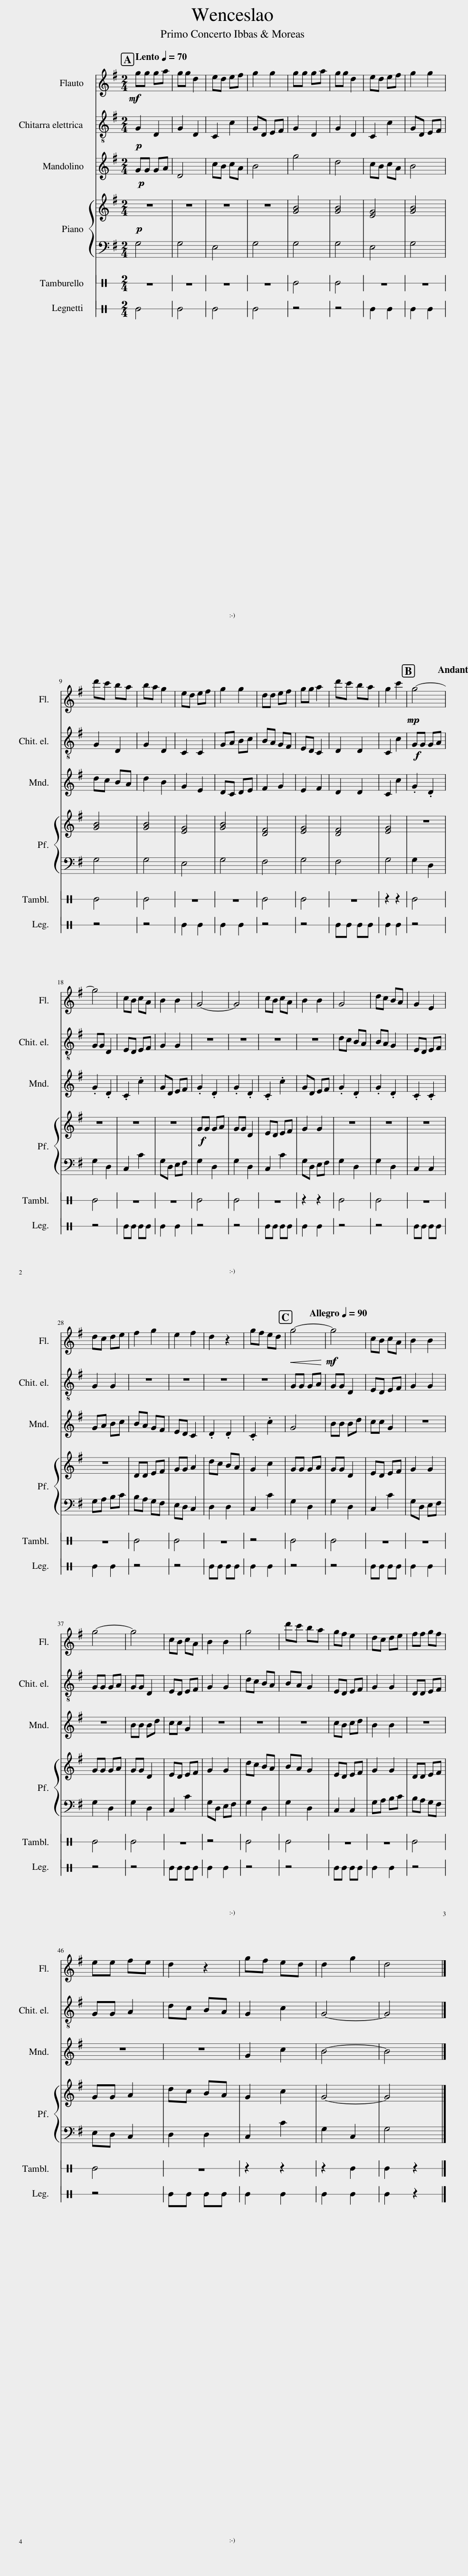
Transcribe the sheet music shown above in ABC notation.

X:1
%%score 1 2 3 { 4 | 5 } 6 7
L:1/8
Q:1/4=70
M:2/4
I:linebreak $
K:G
V:1 treble
V:2 treble-8
V:3 treble
V:4 treble
V:5 bass
V:6 perc stafflines=1
K:none
V:7 perc stafflines=1
K:none
V:1
!mf! gg ga | gg d2 | ed ef | g2 g2 | gg ga | %5
 gg d2 | ed ef | g2 g2 |$ d'c' ba | ba g2 | %10
 ed ef | g2 g2 | dd ef | gg a2 | d'c' ba | %15
 g2 c'2 |!mp![Q:1/4=80] g4- |$ g4 | cB cA | B2 B2 | %20
 G4- | G4 | cB cA | B2 B2 | G4 | %25
 dc BA | G2 E2 |$ dc de | f2 g2 | e2 f2 | %30
 d2 z2 | gf ed |[Q:1/4=90]!<(! g4-!<)! |!mf! g4 | cB cA | %35
 B2 B2 |$ g4- | g4 | cB cA | B2 B2 | %40
 g4 | d'c' ba | gf e2 | dc de | ff gf |$ %45
 ee fe | d2 z2 | gf ed | d2 g2 | d4 |] %50
V:2
!p! G2 D2 | G2 D2 | C2 c2 | GD EF | G2 D2 | %5
 G2 D2 | C2 c2 | GD EF |$ G2 D2 | G2 D2 | %10
 C2 C2 | GA Bc | BA GF | ED C2 | D2 D2 | %15
 C2 c2 |!f! GG GA |$ GG D2 | ED EF | G2 G2 | %20
 z4 | z4 | z4 | z4 | dc BA | %25
 BA G2 | ED EF |$ G2 G2 | z4 | z4 | %30
 z4 | z4 | GG GA | GG D2 | ED EF | %35
 G2 G2 |$ GG GA | GG D2 | ED EF | G2 G2 | %40
 dc BA | BA G2 | ED EF | G2 G2 | DD EF |$ %45
 GG A2 | dc BA | G2 c2 | G4- | G4 |] %50
V:3
!p! GG GA | D4 | cB cA | B4 | g4 | %5
 d4 | cB cA | B4 |$ dc BA | d2 B2 | %10
 G2 E2 | DC DE | F2 G2 | E2 F2 | D2 D2 | %15
 C2 c2 | .G2 .D2 |$ .G2 .D2 | .C2 .c2 | GD EF | %20
 .G2 .D2 | .G2 .D2 | .C2 .c2 | GD EF | .G2 .D2 | %25
 .G2 .D2 | .C2 .C2 |$ GA Bc | BA GF | ED C2 | %30
 .D2 .D2 | .C2 .c2 | G4 | BB Bd | cc G2 | %35
 z4 |$ z4 | BB Bd | cc G2 | z4 | %40
 z4 | z4 | cB cd | B2 B2 | z4 |$ %45
 z4 | z4 | G2 c2 | B4- | B4 |] %50
V:4
!p! z4 | z4 | z4 | z4 | [GB]4 | %5
 [GB]4 | [EG]4 | [GB]4 |$ [GB]4 | [GB]4 | %10
 [EG]4 | [GB]4 | [DF]4 | [EG]4 | [DF]4 | %15
 [EG]4 | z4 |$ z4 | z4 | z4 | %20
!f! GG GA | GG D2 | ED EF | G2 G2 | z4 | %25
 z4 | z4 |$ z4 | DD EF | GG A2 | %30
 dc BA | G2 c2 | GG GA | GG D2 | ED EF | %35
 G2 G2 |$ GG GA | GG D2 | ED EF | G2 G2 | %40
 dc BA | BA G2 | ED EF | G2 G2 | DD EF |$ %45
 GG A2 | dc BA | G2 c2 | G4- | G4 |] %50
V:5
 G,4 | G,4 | E,4 | G,4 | G,4 | %5
 G,4 | E,4 | G,4 |$ G,4 | G,4 | %10
 E,4 | G,4 | F,4 | G,4 | F,4 | %15
 G,4 | G,2 D,2 |$ G,2 D,2 | C,2 C2 | G,D, E,F, | %20
 G,2 D,2 | G,2 D,2 | C,2 C2 | G,D, E,F, | G,2 D,2 | %25
 G,2 D,2 | C,2 C,2 |$ G,A, B,C | B,A, G,F, | E,D, C,2 | %30
 D,2 D,2 | C,2 C2 | G,2 D,2 | G,2 D,2 | C,2 C2 | %35
 G,D, E,F, |$ G,2 D,2 | G,2 D,2 | C,2 C2 | G,D, E,F, | %40
 G,2 D,2 | G,2 D,2 | C,2 C,2 | G,A, B,C | B,A, G,F, |$ %45
 E,D, C,2 | D,2 D,2 | C,2 C2 | G,2 C,2 | G,4 |] %50
V:6
[K:C] z4 | z4 | z4 | z4 | E4 | %5
 E4 | z4 | z4 |$ E4 | E4 | %10
 z4 | z4 | E4 | E4 | z4 | %15
 z2 z2 | E4 |$ E4 | z4 | z4 | %20
 E4 | E4 | z4 | z2 z2 | E4 | %25
 E4 | z4 |$ z4 | E4 | E4 | %30
 z4 | z4 | E4 | E4 | z4 | %35
 z4 |$ E4 | E4 | z4 | z4 | %40
 E4 | E4 | z4 | z4 | E4 |$ %45
 E4 | z4 | z2 z2 | z2 E2 | E2 z2 |] %50
V:7
[K:C] E4 | E4 | E4 | E4 | z4 | %5
 z4 | E2 E2 | E2 E2 |$ z4 | z4 | %10
 E2 E2 | E2 E2 | z4 | z4 | EE EE | %15
 E2 E2 | z4 |$ z4 | EE EE | E2 E2 | %20
 z4 | z4 | EE EE | E2 E2 | z4 | %25
 z4 | EE EE |$ E2 E2 | z4 | z4 | %30
 EE EE | E2 E2 | z4 | z4 | EE EE | %35
 E2 E2 |$ z4 | z4 | EE EE | E2 E2 | %40
 z4 | z4 | EE EE | E2 E2 | z4 |$ %45
 z4 | EE EE | E2 E2 | E2 E2 | E2 z2 |] %50
